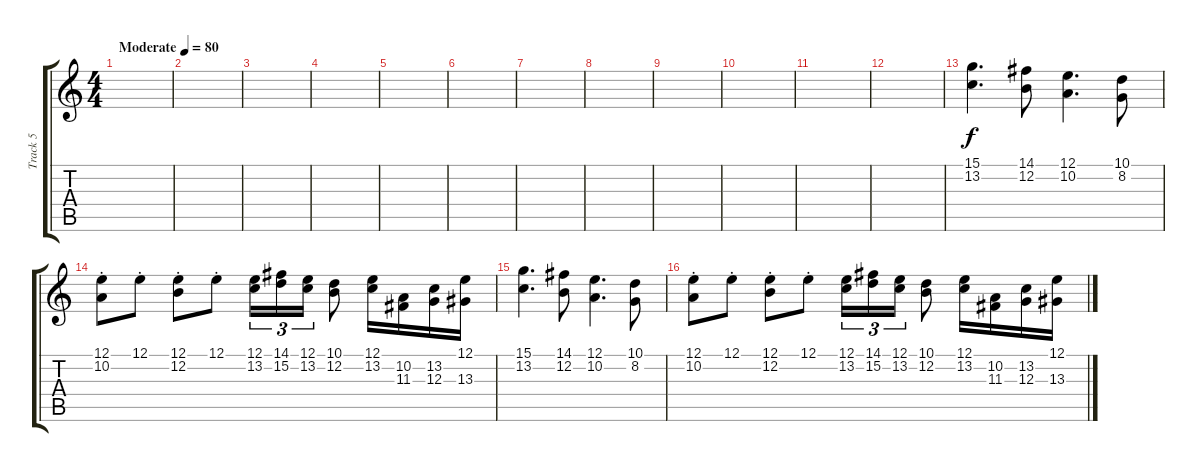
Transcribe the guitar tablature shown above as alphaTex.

\track ("Track 5" "Track 5") {instrument trumpet}
\staff {score tabs}
\tuning (E4 B3 G3 D3 A2 E2) {hide}
\ts (4 4)
\tempo (80 "Moderate")
\clef g2
\ks c
|
|
|
|
|
|
|
|
|
|
|
|
(15.1 13.2).4{d} (14.1 12.2).8 (12.1 10.2).4{d} (10.1 8.2).8 |
(12.1{st} 10.2).8 12.1{st}.8 (12.1{st} 12.2).8 12.1{st}.8 (12.1 13.2).16{tu (3 2)} (14.1 15.2).16{tu (3 2)} (12.1 13.2).16{tu (3 2)} (10.1 12.2).8 (12.1 13.2).16 (10.2 11.3).16 (13.2 12.3).16 (12.1 13.3).16 |
(15.1 13.2).4{d} (14.1 12.2).8 (12.1 10.2).4{d} (10.1 8.2).8 |
(12.1{st} 10.2).8 12.1{st}.8 (12.1{st} 12.2).8 12.1{st}.8 (12.1 13.2).16{tu (3 2)} (14.1 15.2).16{tu (3 2)} (12.1 13.2).16{tu (3 2)} (10.1 12.2).8 (12.1 13.2).16 (10.2 11.3).16 (13.2 12.3).16 (12.1 13.3).16
